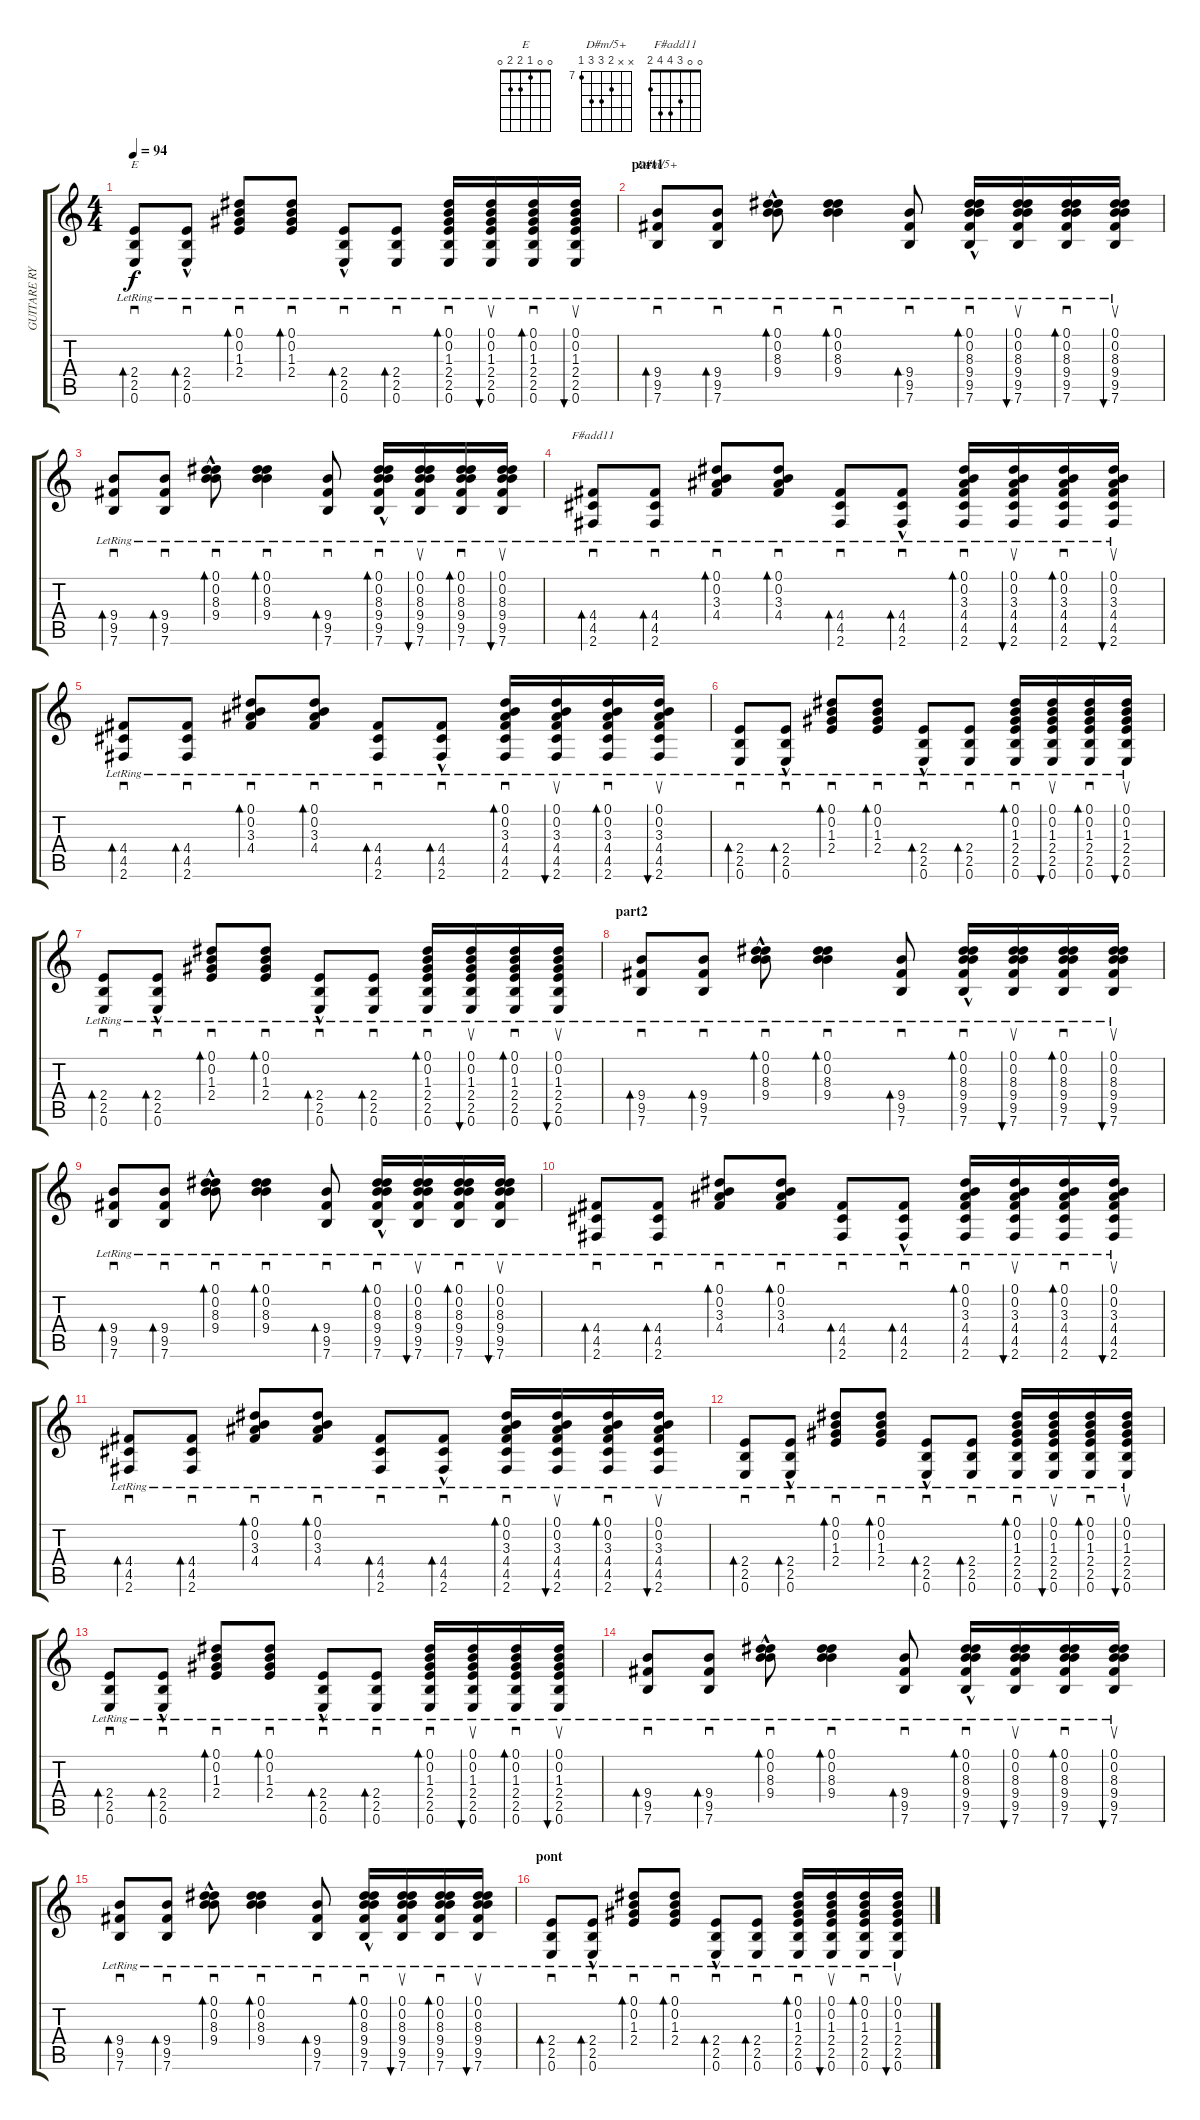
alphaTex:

\track ("GUITARE RYTHME" "GUITARE RY") {instrument acousticguitarnylon}
\staff {score tabs}
\tuning (Eb4 B3 G3 D3 A2 E2) {hide}
\chord ("E" 0 0 1 2 2 0)
\chord ("D#m/5+" x x 8 9 9 7) {firstfret 7}
\chord ("F#add11" 0 0 3 4 4 2)
\ts (4 4)
\tempo 94
\clef g2
\ks c
(2.4{lr} 2.5{lr} 0.6{lr}).8{sd bd 60 ch "E" dy f} (2.4{lr} 2.5{hac lr} 0.6{hac lr}).8{sd bd 60} (0.1{lr} 0.2{lr} 1.3{lr} 2.4).8{sd bd 60} (0.1{lr} 0.2{lr} 1.3{lr} 2.4{lr}).8{sd bd 60} (2.4{lr} 2.5{hac lr} 0.6{hac lr}).8{sd bd 60} (2.4{lr} 2.5{lr} 0.6{lr}).8{sd bd 60} (0.1{lr} 0.2{lr} 1.3{lr} 2.4{lr} 2.5{lr} 0.6{lr}).16{sd bd 60} (0.1{lr} 0.2{lr} 1.3{lr} 2.4{lr} 2.5{lr} 0.6{lr}).16{su bu 60} (0.1{lr} 0.2{lr} 1.3{lr} 2.4{lr} 2.5{lr} 0.6{lr}).16{sd bd 60} (0.1{lr} 0.2{lr} 1.3{lr} 2.4{lr} 2.5{lr} 0.6{lr}).16{su bu 60} |
\section ("" "part1")
(9.4{lr} 9.5{lr} 7.6{lr}).8{sd bd 60 ch "D#m/5+"} (9.4{lr} 9.5{lr} 7.6{lr}).8{sd bd 60} (0.1{lr} 0.2{lr} 8.3{lr} 9.4{hac lr}).8{sd bd 60} (0.1{lr} 0.2{lr} 8.3{lr} 9.4{lr}).4{sd bd 60} (9.4{lr} 9.5{lr} 7.6{lr}).8{sd bd 60} (0.1{lr} 0.2{lr} 8.3{lr} 9.4{lr} 9.5{hac lr} 7.6{hac lr}).16{sd bd 30} (0.1{lr} 0.2{lr} 8.3{lr} 9.4{lr} 9.5{lr} 7.6{lr}).16{su bu 30} (0.1{lr} 0.2{lr} 8.3{lr} 9.4{lr} 9.5{lr} 7.6{lr}).16{sd bd 30} (0.1{lr} 0.2{lr} 8.3{lr} 9.4{lr} 9.5{lr} 7.6{lr}).16{su bu 30} |
(9.4{lr} 9.5{lr} 7.6{lr}).8{sd bd 60} (9.4{lr} 9.5{lr} 7.6{lr}).8{sd bd 60} (0.1{lr} 0.2{lr} 8.3{lr} 9.4{hac lr}).8{sd bd 60} (0.1{lr} 0.2{lr} 8.3{lr} 9.4{lr}).4{sd bd 60} (9.4{lr} 9.5{lr} 7.6{lr}).8{sd bd 60} (0.1{lr} 0.2{lr} 8.3{lr} 9.4{lr} 9.5{hac lr} 7.6{hac lr}).16{sd bd 30} (0.1{lr} 0.2{lr} 8.3{lr} 9.4{lr} 9.5{lr} 7.6{lr}).16{su bu 30} (0.1{lr} 0.2{lr} 8.3{lr} 9.4{lr} 9.5{lr} 7.6{lr}).16{sd bd 30} (0.1{lr} 0.2{lr} 8.3{lr} 9.4{lr} 9.5{lr} 7.6{lr}).16{su bu 30} |
(4.4{lr} 4.5{lr} 2.6{lr}).8{sd bd 60 ch "F#add11"} (4.4{lr} 4.5{lr} 2.6{lr}).8{sd bd 60} (0.1{lr} 0.2{lr} 3.3{lr} 4.4{lr}).8{sd bd 60} (0.1{lr} 0.2{lr} 3.3{lr} 4.4{lr}).8{sd bd 60} (4.4{lr} 4.5{lr} 2.6{lr}).8{sd bd 60} (4.4{lr} 4.5{hac lr} 2.6{hac lr}).8{sd bd 60} (0.1{lr} 0.2{lr} 3.3{lr} 4.4{lr} 4.5{lr} 2.6{lr}).16{sd bd 60} (0.1{lr} 0.2{lr} 3.3{lr} 4.4{lr} 4.5{lr} 2.6{lr}).16{su bu 60} (0.1{lr} 0.2{lr} 3.3{lr} 4.4{lr} 4.5{lr} 2.6{lr}).16{sd bd 60} (0.1{lr} 0.2{lr} 3.3{lr} 4.4{lr} 4.5{lr} 2.6{lr}).16{su bu 60} |
(4.4{lr} 4.5{lr} 2.6{lr}).8{sd bd 60} (4.4{lr} 4.5{lr} 2.6{lr}).8{sd bd 60} (0.1{lr} 0.2{lr} 3.3{lr} 4.4{lr}).8{sd bd 60} (0.1{lr} 0.2{lr} 3.3{lr} 4.4{lr}).8{sd bd 60} (4.4{lr} 4.5{lr} 2.6{lr}).8{sd bd 60} (4.4{lr} 4.5{hac lr} 2.6{hac lr}).8{sd bd 60} (0.1{lr} 0.2{lr} 3.3{lr} 4.4{lr} 4.5{lr} 2.6{lr}).16{sd bd 60} (0.1{lr} 0.2{lr} 3.3{lr} 4.4{lr} 4.5{lr} 2.6{lr}).16{su bu 60} (0.1{lr} 0.2{lr} 3.3{lr} 4.4{lr} 4.5{lr} 2.6{lr}).16{sd bd 60} (0.1{lr} 0.2{lr} 3.3{lr} 4.4{lr} 4.5{lr} 2.6{lr}).16{su bu 60} |
(2.4{lr} 2.5{lr} 0.6{lr}).8{sd bd 60} (2.4{lr} 2.5{hac lr} 0.6{hac lr}).8{sd bd 60} (0.1{lr} 0.2{lr} 1.3{lr} 2.4).8{sd bd 60} (0.1{lr} 0.2{lr} 1.3{lr} 2.4{lr}).8{sd bd 60} (2.4{lr} 2.5{hac lr} 0.6{hac lr}).8{sd bd 60} (2.4{lr} 2.5{lr} 0.6{lr}).8{sd bd 60} (0.1{lr} 0.2{lr} 1.3{lr} 2.4{lr} 2.5{lr} 0.6{lr}).16{sd bd 60} (0.1{lr} 0.2{lr} 1.3{lr} 2.4{lr} 2.5{lr} 0.6{lr}).16{su bu 60} (0.1{lr} 0.2{lr} 1.3{lr} 2.4{lr} 2.5{lr} 0.6{lr}).16{sd bd 60} (0.1{lr} 0.2{lr} 1.3{lr} 2.4{lr} 2.5{lr} 0.6{lr}).16{su bu 60} |
(2.4{lr} 2.5{lr} 0.6{lr}).8{sd bd 60} (2.4{lr} 2.5{hac lr} 0.6{hac lr}).8{sd bd 60} (0.1{lr} 0.2{lr} 1.3{lr} 2.4).8{sd bd 60} (0.1{lr} 0.2{lr} 1.3{lr} 2.4{lr}).8{sd bd 60} (2.4{lr} 2.5{hac lr} 0.6{hac lr}).8{sd bd 60} (2.4{lr} 2.5{lr} 0.6{lr}).8{sd bd 60} (0.1{lr} 0.2{lr} 1.3{lr} 2.4{lr} 2.5{lr} 0.6{lr}).16{sd bd 60} (0.1{lr} 0.2{lr} 1.3{lr} 2.4{lr} 2.5{lr} 0.6{lr}).16{su bu 60} (0.1{lr} 0.2{lr} 1.3{lr} 2.4{lr} 2.5{lr} 0.6{lr}).16{sd bd 60} (0.1{lr} 0.2{lr} 1.3{lr} 2.4{lr} 2.5{lr} 0.6{lr}).16{su bu 60} |
\section ("" "part2")
(9.4{lr} 9.5{lr} 7.6{lr}).8{sd bd 60} (9.4{lr} 9.5{lr} 7.6{lr}).8{sd bd 60} (0.1{lr} 0.2{lr} 8.3{lr} 9.4{hac lr}).8{sd bd 60} (0.1{lr} 0.2{lr} 8.3{lr} 9.4{lr}).4{sd bd 60} (9.4{lr} 9.5{lr} 7.6{lr}).8{sd bd 60} (0.1{lr} 0.2{lr} 8.3{lr} 9.4{lr} 9.5{hac lr} 7.6{hac lr}).16{sd bd 30} (0.1{lr} 0.2{lr} 8.3{lr} 9.4{lr} 9.5{lr} 7.6{lr}).16{su bu 30} (0.1{lr} 0.2{lr} 8.3{lr} 9.4{lr} 9.5{lr} 7.6{lr}).16{sd bd 30} (0.1{lr} 0.2{lr} 8.3{lr} 9.4{lr} 9.5{lr} 7.6{lr}).16{su bu 30} |
(9.4{lr} 9.5{lr} 7.6{lr}).8{sd bd 60} (9.4{lr} 9.5{lr} 7.6{lr}).8{sd bd 60} (0.1{lr} 0.2{lr} 8.3{lr} 9.4{hac lr}).8{sd bd 60} (0.1{lr} 0.2{lr} 8.3{lr} 9.4{lr}).4{sd bd 60} (9.4{lr} 9.5{lr} 7.6{lr}).8{sd bd 60} (0.1{lr} 0.2{lr} 8.3{lr} 9.4{lr} 9.5{hac lr} 7.6{hac lr}).16{sd bd 30} (0.1{lr} 0.2{lr} 8.3{lr} 9.4{lr} 9.5{lr} 7.6{lr}).16{su bu 30} (0.1{lr} 0.2{lr} 8.3{lr} 9.4{lr} 9.5{lr} 7.6{lr}).16{sd bd 30} (0.1{lr} 0.2{lr} 8.3{lr} 9.4{lr} 9.5{lr} 7.6{lr}).16{su bu 30} |
(4.4{lr} 4.5{lr} 2.6{lr}).8{sd bd 60} (4.4{lr} 4.5{lr} 2.6{lr}).8{sd bd 60} (0.1{lr} 0.2{lr} 3.3{lr} 4.4{lr}).8{sd bd 60} (0.1{lr} 0.2{lr} 3.3{lr} 4.4{lr}).8{sd bd 60} (4.4{lr} 4.5{lr} 2.6{lr}).8{sd bd 60} (4.4{lr} 4.5{hac lr} 2.6{hac lr}).8{sd bd 60} (0.1{lr} 0.2{lr} 3.3{lr} 4.4{lr} 4.5{lr} 2.6{lr}).16{sd bd 60} (0.1{lr} 0.2{lr} 3.3{lr} 4.4{lr} 4.5{lr} 2.6{lr}).16{su bu 60} (0.1{lr} 0.2{lr} 3.3{lr} 4.4{lr} 4.5{lr} 2.6{lr}).16{sd bd 60} (0.1{lr} 0.2{lr} 3.3{lr} 4.4{lr} 4.5{lr} 2.6{lr}).16{su bu 60} |
(4.4{lr} 4.5{lr} 2.6{lr}).8{sd bd 60} (4.4{lr} 4.5{lr} 2.6{lr}).8{sd bd 60} (0.1{lr} 0.2{lr} 3.3{lr} 4.4{lr}).8{sd bd 60} (0.1{lr} 0.2{lr} 3.3{lr} 4.4{lr}).8{sd bd 60} (4.4{lr} 4.5{lr} 2.6{lr}).8{sd bd 60} (4.4{lr} 4.5{hac lr} 2.6{hac lr}).8{sd bd 60} (0.1{lr} 0.2{lr} 3.3{lr} 4.4{lr} 4.5{lr} 2.6{lr}).16{sd bd 60} (0.1{lr} 0.2{lr} 3.3{lr} 4.4{lr} 4.5{lr} 2.6{lr}).16{su bu 60} (0.1{lr} 0.2{lr} 3.3{lr} 4.4{lr} 4.5{lr} 2.6{lr}).16{sd bd 60} (0.1{lr} 0.2{lr} 3.3{lr} 4.4{lr} 4.5{lr} 2.6{lr}).16{su bu 60} |
(2.4{lr} 2.5{lr} 0.6{lr}).8{sd bd 60} (2.4{lr} 2.5{hac lr} 0.6{hac lr}).8{sd bd 60} (0.1{lr} 0.2{lr} 1.3{lr} 2.4).8{sd bd 60} (0.1{lr} 0.2{lr} 1.3{lr} 2.4{lr}).8{sd bd 60} (2.4{lr} 2.5{hac lr} 0.6{hac lr}).8{sd bd 60} (2.4{lr} 2.5{lr} 0.6{lr}).8{sd bd 60} (0.1{lr} 0.2{lr} 1.3{lr} 2.4{lr} 2.5{lr} 0.6{lr}).16{sd bd 60} (0.1{lr} 0.2{lr} 1.3{lr} 2.4{lr} 2.5{lr} 0.6{lr}).16{su bu 60} (0.1{lr} 0.2{lr} 1.3{lr} 2.4{lr} 2.5{lr} 0.6{lr}).16{sd bd 60} (0.1{lr} 0.2{lr} 1.3{lr} 2.4{lr} 2.5{lr} 0.6{lr}).16{su bu 60} |
(2.4{lr} 2.5{lr} 0.6{lr}).8{sd bd 60} (2.4{lr} 2.5{hac lr} 0.6{hac lr}).8{sd bd 60} (0.1{lr} 0.2{lr} 1.3{lr} 2.4).8{sd bd 60} (0.1{lr} 0.2{lr} 1.3{lr} 2.4{lr}).8{sd bd 60} (2.4{lr} 2.5{hac lr} 0.6{hac lr}).8{sd bd 60} (2.4{lr} 2.5{lr} 0.6{lr}).8{sd bd 60} (0.1{lr} 0.2{lr} 1.3{lr} 2.4{lr} 2.5{lr} 0.6{lr}).16{sd bd 60} (0.1{lr} 0.2{lr} 1.3{lr} 2.4{lr} 2.5{lr} 0.6{lr}).16{su bu 60} (0.1{lr} 0.2{lr} 1.3{lr} 2.4{lr} 2.5{lr} 0.6{lr}).16{sd bd 60} (0.1{lr} 0.2{lr} 1.3{lr} 2.4{lr} 2.5{lr} 0.6{lr}).16{su bu 60} |
(9.4{lr} 9.5{lr} 7.6{lr}).8{sd bd 60} (9.4{lr} 9.5{lr} 7.6{lr}).8{sd bd 60} (0.1{lr} 0.2{lr} 8.3{lr} 9.4{hac lr}).8{sd bd 60} (0.1{lr} 0.2{lr} 8.3{lr} 9.4{lr}).4{sd bd 60} (9.4{lr} 9.5{lr} 7.6{lr}).8{sd bd 60} (0.1{lr} 0.2{lr} 8.3{lr} 9.4{lr} 9.5{hac lr} 7.6{hac lr}).16{sd bd 30} (0.1{lr} 0.2{lr} 8.3{lr} 9.4{lr} 9.5{lr} 7.6{lr}).16{su bu 30} (0.1{lr} 0.2{lr} 8.3{lr} 9.4{lr} 9.5{lr} 7.6{lr}).16{sd bd 30} (0.1{lr} 0.2{lr} 8.3{lr} 9.4{lr} 9.5{lr} 7.6{lr}).16{su bu 30} |
(9.4{lr} 9.5{lr} 7.6{lr}).8{sd bd 60} (9.4{lr} 9.5{lr} 7.6{lr}).8{sd bd 60} (0.1{lr} 0.2{lr} 8.3{lr} 9.4{hac lr}).8{sd bd 60} (0.1{lr} 0.2{lr} 8.3{lr} 9.4{lr}).4{sd bd 60} (9.4{lr} 9.5{lr} 7.6{lr}).8{sd bd 60} (0.1{lr} 0.2{lr} 8.3{lr} 9.4{lr} 9.5{hac lr} 7.6{hac lr}).16{sd bd 30} (0.1{lr} 0.2{lr} 8.3{lr} 9.4{lr} 9.5{lr} 7.6{lr}).16{su bu 30} (0.1{lr} 0.2{lr} 8.3{lr} 9.4{lr} 9.5{lr} 7.6{lr}).16{sd bd 30} (0.1{lr} 0.2{lr} 8.3{lr} 9.4{lr} 9.5{lr} 7.6{lr}).16{su bu 30} |
\section ("" "pont")
(2.4{lr} 2.5{lr} 0.6{lr}).8{sd bd 60} (2.4{lr} 2.5{hac lr} 0.6{hac lr}).8{sd bd 60} (0.1{lr} 0.2{lr} 1.3{lr} 2.4).8{sd bd 60} (0.1{lr} 0.2{lr} 1.3{lr} 2.4{lr}).8{sd bd 60} (2.4{lr} 2.5{hac lr} 0.6{hac lr}).8{sd bd 60} (2.4{lr} 2.5{lr} 0.6{lr}).8{sd bd 60} (0.1{lr} 0.2{lr} 1.3{lr} 2.4{lr} 2.5{lr} 0.6{lr}).16{sd bd 60} (0.1{lr} 0.2{lr} 1.3{lr} 2.4{lr} 2.5{lr} 0.6{lr}).16{su bu 60} (0.1{lr} 0.2{lr} 1.3{lr} 2.4{lr} 2.5{lr} 0.6{lr}).16{sd bd 60} (0.1{lr} 0.2{lr} 1.3{lr} 2.4{lr} 2.5{lr} 0.6{lr}).16{su bu 60}
